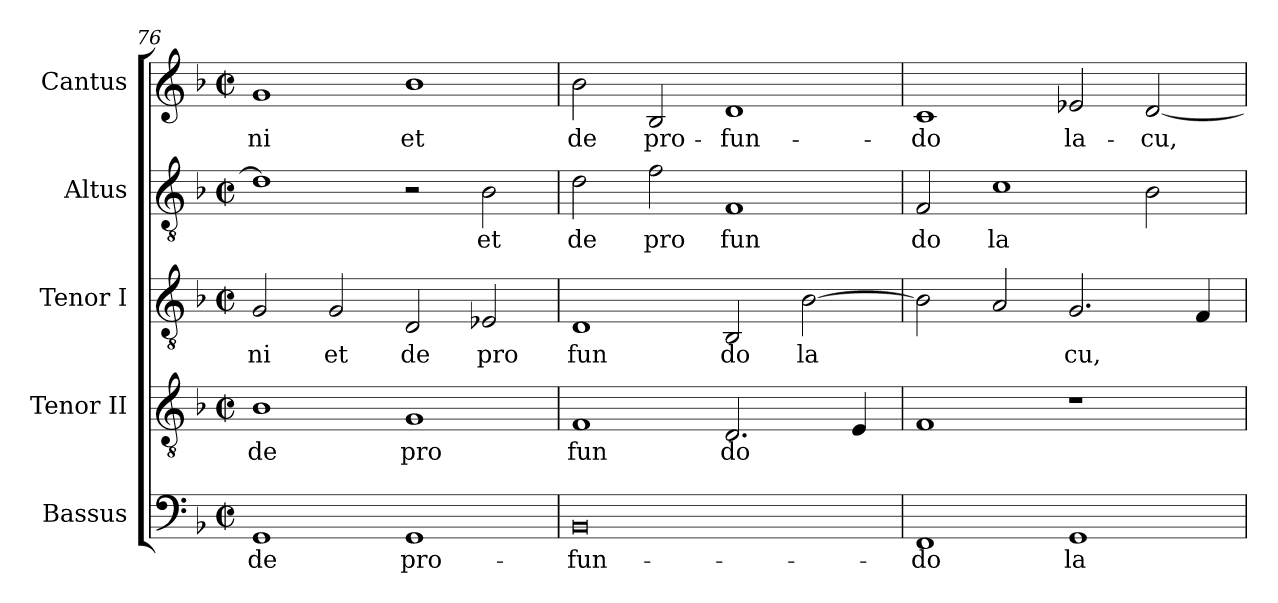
**kern	**text	**kern	**text	**kern	**text	**kern	**text	**kern	**text
*part5	*part5	*part4	*part4	*part3	*part3	*part2	*part2	*part1	*part1
*staff5	*staff5	*staff4	*staff4	*staff3	*staff3	*staff2	*staff2	*staff1	*staff1
*I"Bassus	*	*I"Tenor II	*	*I"Tenor I	*	*I"Altus	*	*I"Cantus	*
*I'B	*	*I'T II	*	*I'T I	*	*I'A	*	*I'C	*
*clefF4	*	*clefGv2	*	*clefGv2	*	*clefGv2	*	*clefG2	*
*k[b-]	*	*k[b-]	*	*k[b-]	*	*k[b-]	*	*k[b-]	*
*F:	*	*F:	*	*F:	*	*F:	*	*F:	*
*M2/2	*	*M2/2	*	*M2/2	*	*M2/2	*	*M2/2	*
*met(c|)	*	*met(c|)	*	*met(c|)	*	*met(c|)	*	*met(c|)	*
=76	=76	=76	=76	=76	=76	=76	=76	=76	=76
!	!LO:LY:b:cj	!	!LO:LY:b:cj	!	!LO:LY:b:cj	!	!LO:LY:b:cj	!	!LO:LY:b:cj
1GG	de	1B-	de	2G/	ni	1d]	.	1g	-ni
!	!	!	!	!	!LO:LY:b:cj	!	!	!	!
.	.	.	.	2G/	et	.	.	.	.
!	!LO:LY:b:cj	!	!LO:LY:b:cj	!	!LO:LY:b:cj	!	!	!	!LO:LY:b:cj
1GG	pro-	1G	pro	2D/	de	2r	.	1b-	et
!	!	!	!	!	!LO:LY:b:cj	!	!LO:LY:b:cj	!	!
.	.	.	.	2E-X/	pro	2B-\	et	.	.
=77	=77	=77	=77	=77	=77	=77	=77	=77	=77
!	!LO:LY:b:cj	!	!LO:LY:b:cj	!	!LO:LY:b:cj	!	!LO:LY:b:cj	!	!LO:LY:b:cj
0BB-	-fun-	1F	fun	1D	fun	2d\	de	2b-\	de
!	!	!	!	!	!	!	!LO:LY:b:cj	!	!LO:LY:b:cj
.	.	.	.	.	.	2f\	pro	2B-/	pro-
!	!	!	!LO:LY:b:cj	!	!LO:LY:b:cj	!	!LO:LY:b:cj	!	!LO:LY:b:cj
.	.	2.D/	do	2BB-/	do	1F	fun	1d	-fun-
!	!	!	!	!	!LO:LY:b:cj	!	!	!	!
.	.	.	.	[>2B-\	la	.	.	.	.
!	!	!	!LO:LY:b:cj	!	!	!	!	!	!
.	.	4E/	.	.	.	.	.	.	.
=78	=78	=78	=78	=78	=78	=78	=78	=78	=78
!	!LO:LY:b:cj	!	!LO:LY:b:cj	!	!LO:LY:b:cj	!	!LO:LY:b:cj	!	!LO:LY:b:cj
1FF	-do	1F	.	2B-\]	.	2F/	do	1c	-do
!	!	!	!	!	!LO:LY:b:cj	!	!LO:LY:b:cj	!	!
.	.	.	.	2A/	.	1c	la	.	.
!	!LO:LY:b:cj	!	!	!	!LO:LY:b:cj	!	!	!	!LO:LY:b:cj
1GG	la-	1r	.	2.G/	cu,	.	.	2e-X/	la-
!	!	!	!	!	!	!	!LO:LY:b:cj	!	!LO:LY:b:cj
.	.	.	.	.	.	2B-\	.	[<2d/	-cu,
!	!	!	!	!	!LO:LY:b:cj	!	!	!	!
.	.	.	.	4F/	.	.	.	.	.
=	=	=	=	=	=	=	=	=	=
*-	*-	*-	*-	*-	*-	*-	*-	*-	*-
